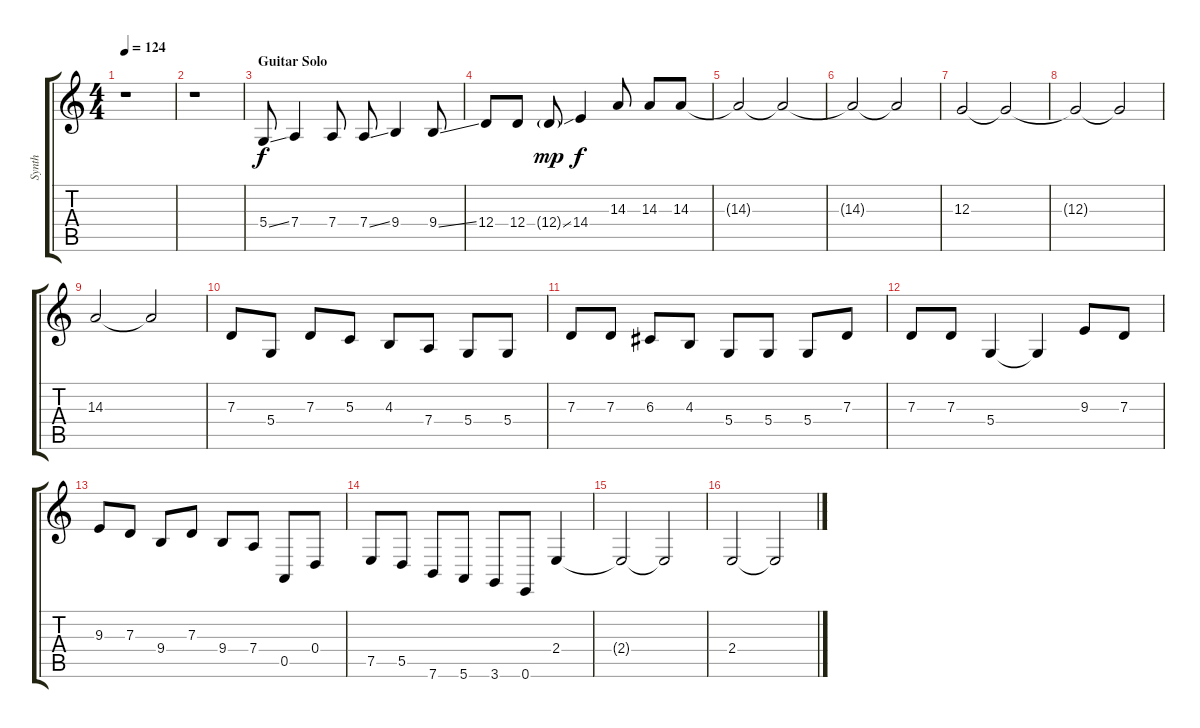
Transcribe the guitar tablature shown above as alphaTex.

\track ("Synth" "Synth") {instrument rockorgan}
\staff {score tabs}
\tuning (E4 B3 G3 D3 A2 E2) {hide}
\ts (4 4)
\tempo 124
\clef g2
\ks c
r.1{dy f} |
r.1 |
\section ("" "Guitar Solo")
5.4{ss}.8 7.4.4 7.4.8 7.4{ss}.8 9.4.4 9.4{ss}.8 |
12.4.8 12.4.8 12.4{ss g}.8{dy mp} 14.4.4{dy f} 14.3.8 14.3.8 14.3.8 |
14.3{t}.2 14.3{t}.2 |
14.3{t}.2 14.3{t}.2 |
12.3.2 12.3{t}.2 |
12.3{t}.2 12.3{t}.2 |
14.3.2 14.3{t}.2 |
7.3.8 5.4.8 7.3.8 5.3.8 4.3.8 7.4.8 5.4.8 5.4.8 |
7.3.8 7.3.8 6.3.8 4.3.8 5.4.8 5.4.8 5.4.8 7.3.8 |
7.3.8 7.3.8 5.4.4 5.4{t}.4 9.3.8 7.3.8 |
9.3.8 7.3.8 9.4.8 7.3.8 9.4.8 7.4.8 0.5.8 0.4.8 |
7.5.8 5.5.8 7.6.8 5.6.8 3.6.8 0.6.8 2.4.4 |
2.4{t}.2 2.4{t}.2 |
2.4.2 2.4{t}.2
